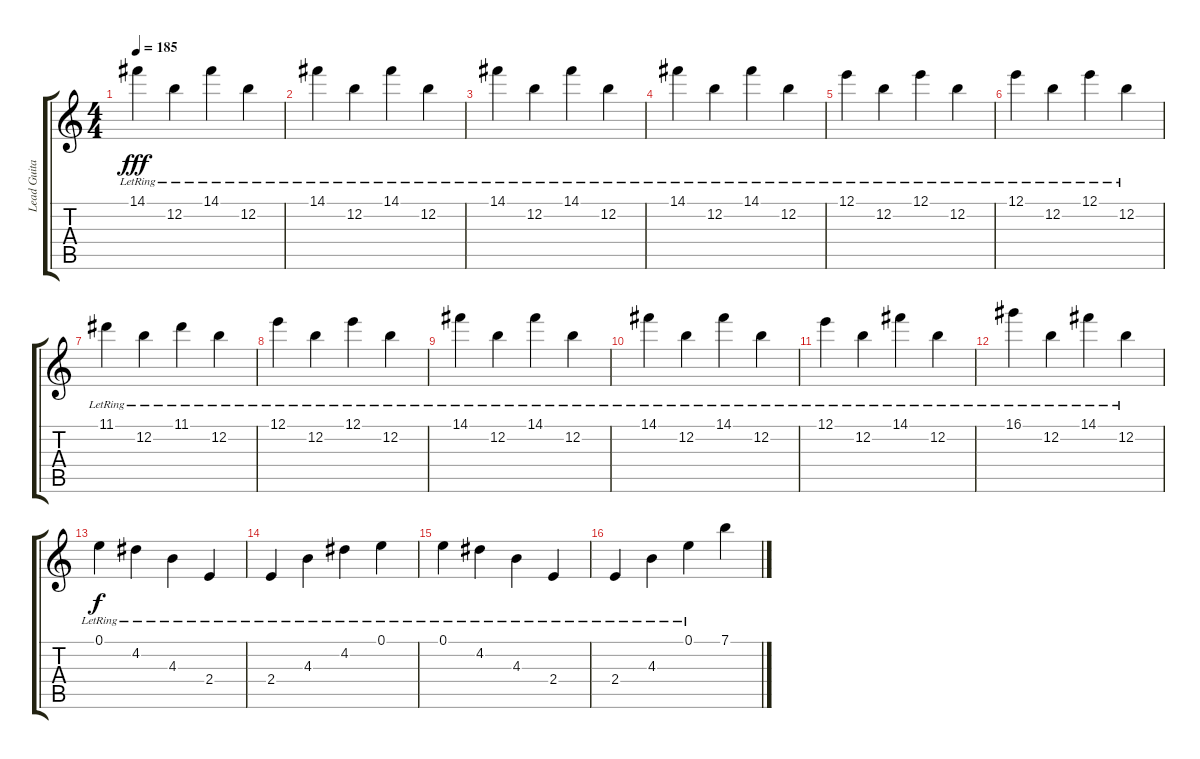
\track ("Lead Guitar" "Lead Guita") {instrument overdrivenguitar}
\staff {score tabs}
\tuning (E4 B3 G3 D3 A2 D2) {hide}
\ts (4 4)
\tempo 185
\clef g2
\ks c
14.1{lr}.4{dy fff} 12.2{lr}.4 14.1{lr}.4 12.2{lr}.4 |
14.1{lr}.4 12.2{lr}.4 14.1{lr}.4 12.2{lr}.4 |
14.1{lr}.4 12.2{lr}.4 14.1{lr}.4 12.2{lr}.4 |
14.1{lr}.4 12.2{lr}.4 14.1{lr}.4 12.2{lr}.4 |
12.1{lr}.4 12.2{lr}.4 12.1{lr}.4 12.2{lr}.4 |
12.1{lr}.4 12.2{lr}.4 12.1{lr}.4 12.2{lr}.4 |
11.1{lr}.4 12.2{lr}.4 11.1{lr}.4 12.2{lr}.4 |
12.1{lr}.4 12.2{lr}.4 12.1{lr}.4 12.2{lr}.4 |
14.1{lr}.4 12.2{lr}.4 14.1{lr}.4 12.2{lr}.4 |
14.1{lr}.4 12.2{lr}.4 14.1{lr}.4 12.2{lr}.4 |
12.1{lr}.4 12.2{lr}.4 14.1{lr}.4 12.2{lr}.4 |
16.1{lr}.4 12.2{lr}.4 14.1{lr}.4 12.2{lr}.4 |
0.1{lr}.4{dy f} 4.2{lr}.4 4.3{lr}.4 2.4{lr}.4 |
2.4{lr}.4 4.3{lr}.4 4.2{lr}.4 0.1{lr}.4 |
0.1{lr}.4 4.2{lr}.4 4.3{lr}.4 2.4{lr}.4 |
2.4{lr}.4 4.3{lr}.4 0.1{lr}.4 7.1.4
